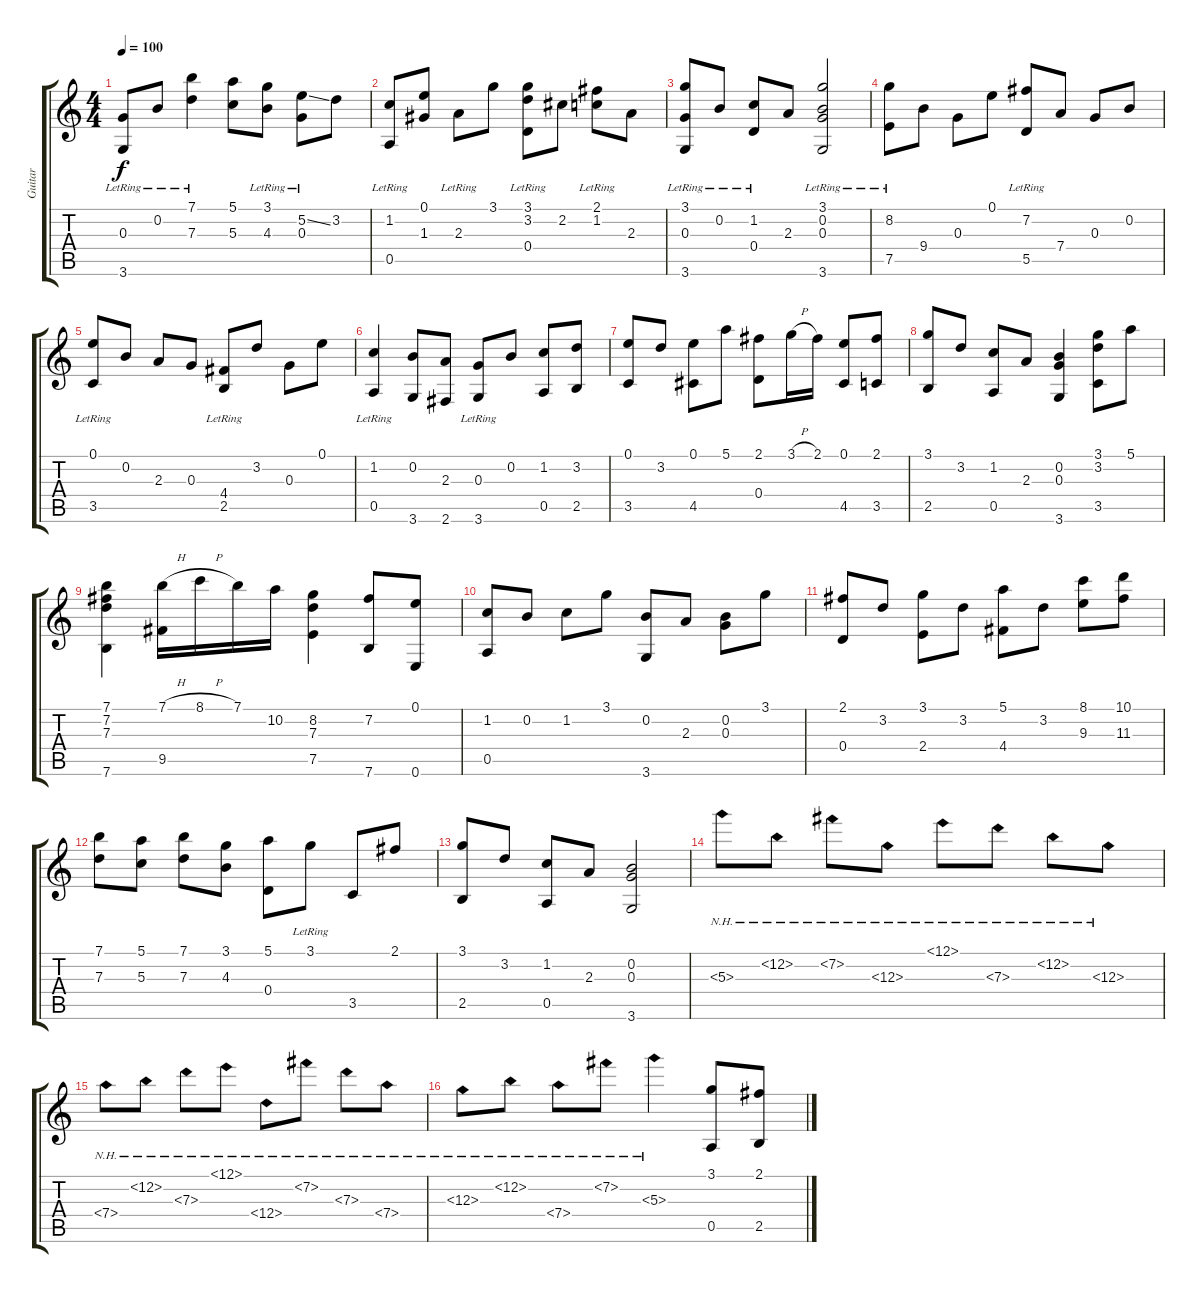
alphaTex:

\track ("Guitar" "Guitar") {instrument acousticguitarsteel}
\staff {score tabs}
\tuning (E4 B3 G3 D3 A2 E2) {hide}
\ts (4 4)
\tempo 100
\clef g2
\ks c
(0.3{lr} 3.6{lr}).8{dy f instrument acousticguitarsteel} 0.2{lr}.8 (7.1{lr} 7.3{lr}).4 (5.1 5.3).8 (3.1{lr} 4.3).8 (5.2{ss} 0.3{lr}).8 3.2.8 |
(1.2{lr} 0.5{lr}).8 (0.1 1.3).8 2.3{lr}.8 3.1.8 (3.1 3.2 0.4{lr}).8 2.2.8 (2.1{lr} 1.2{lr}).8 2.3.8 |
(3.1{lr} 0.3{lr} 3.6{lr}).8 0.2{lr}.8 (1.2{lr} 0.4{lr}).8 2.3.8 (3.1{lr} 0.2{lr} 0.3{lr} 3.6{lr}).2 |
(8.2 7.5{lr}).8 9.4.8 0.3.8 0.1.8 (7.2 5.5{lr}).8 7.4.8 0.3.8 0.2.8 |
(0.1 3.5{lr}).8 0.2.8 2.3.8 0.3.8 (4.4 2.5{lr}).8 3.2.8 0.3.8 0.1.8 |
(1.2 0.5{lr}).4 (0.2 3.6).8 (2.3 2.6).8 (0.3 3.6{lr}).8 0.2.8 (1.2 0.5).8 (3.2 2.5).8 |
(0.1 3.5).8 3.2.8 (0.1 4.5).8 5.1.8 (2.1 0.4).8 3.1{h}.16 2.1.16 (0.1 4.5).8 (2.1 3.5).8 |
(3.1 2.5).8 3.2.8 (1.2 0.5).8 2.3.8 (0.2 0.3 3.6).4 (3.1 3.2 3.5).8 5.1.8 |
(7.1 7.2 7.3 7.6).4 (7.1{h} 9.5).16 8.1{h}.16 7.1.16 10.2.16 (8.2 7.3 7.5).4 (7.2 7.6).8 (0.1 0.6).8 |
(1.2 0.5).8 0.2.8 1.2.8 3.1.8 (0.2 3.6).8 2.3.8 (0.2 0.3).8 3.1.8 |
(2.1 0.4).8 3.2.8 (3.1 2.4).8 3.2.8 (5.1 4.4).8 3.2.8 (8.1 9.3).8 (10.1 11.3).8 |
(7.1 7.3).8 (5.1 5.3).8 (7.1 7.3).8 (3.1 4.3).8 (5.1 0.4).8 3.1{lr}.8 3.5.8 2.1.8 |
(3.1 2.5).8 3.2.8 (1.2 0.5).8 2.3.8 (0.2 0.3 3.6).2 |
5.3{nh}.8 12.2{nh}.8 7.2{nh}.8 12.3{nh}.8 12.1{nh}.8 7.3{nh}.8 12.2{nh}.8 12.3{nh}.8 |
7.4{nh}.8 12.2{nh}.8 7.3{nh}.8 12.1{nh}.8 12.4{nh}.8 7.2{nh}.8 7.3{nh}.8 7.4{nh}.8 |
12.3{nh}.8 12.2{nh}.8 7.4{nh}.8 7.2{nh}.8 5.3{nh}.4 (3.1 0.5).8 (2.1 2.5).8
